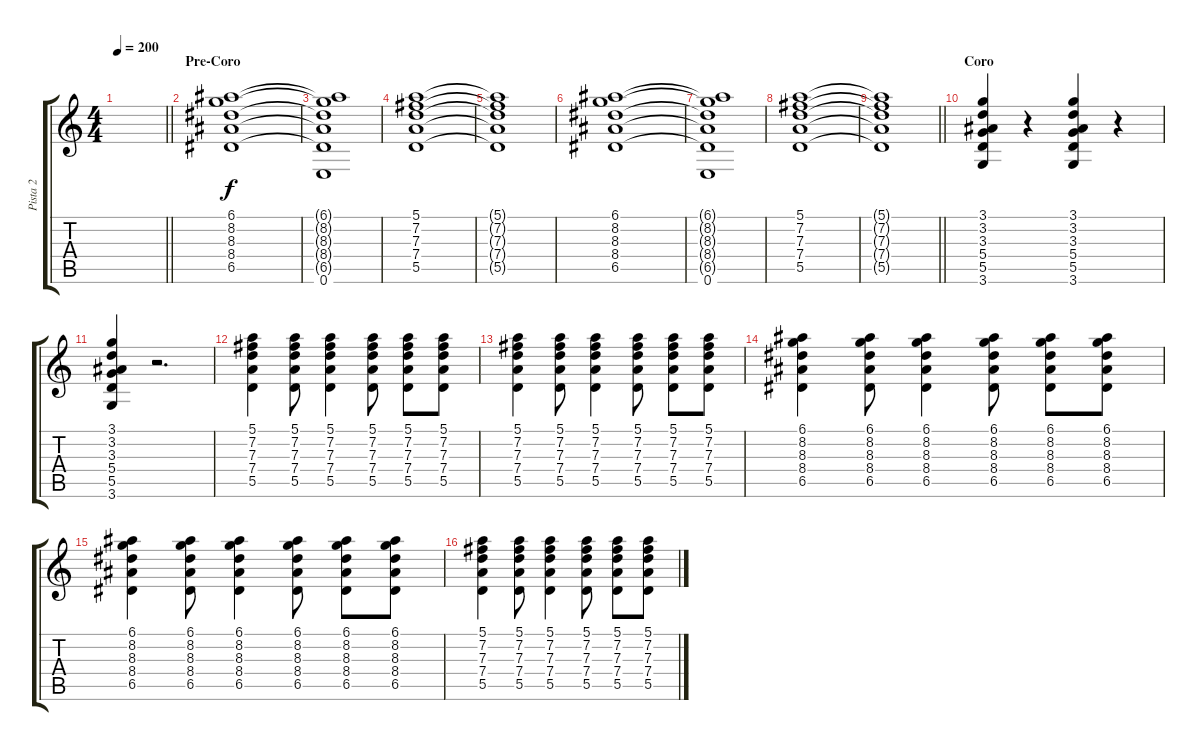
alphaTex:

\track ("Pista 2" "Pista 2") {instrument overdrivenguitar}
\staff {score tabs}
\tuning (E4 B3 G3 D3 A2 E2) {hide}
\ts (4 4)
\tempo 200
\clef g2
\barLineRight lightlight
\ks c
|
\section ("" "Pre-Coro")
(6.1 8.2 8.3 8.4 6.5).1 |
(6.1{t} 8.2{t} 8.3{t} 8.4{t} 6.5{t} 0.6).1 |
(5.1 7.2 7.3 7.4 5.5).1 |
(5.1{t} 7.2{t} 7.3{t} 7.4{t} 5.5{t}).1 |
(6.1 8.2 8.3 8.4 6.5).1 |
(6.1{t} 8.2{t} 8.3{t} 8.4{t} 6.5{t} 0.6).1 |
(5.1 7.2 7.3 7.4 5.5).1 |
\barLineRight lightlight
(5.1{t} 7.2{t} 7.3{t} 7.4{t} 5.5{t}).1 |
\section ("" "Coro")
(3.1 3.2 3.3 5.4 5.5 3.6).4 r.4 (3.1 3.2 3.3 5.4 5.5 3.6).4 r.4 |
(3.1 3.2 3.3 5.4 5.5 3.6).4 r.2{d} |
(5.1 7.2 7.3 7.4 5.5).4 (5.1 7.2 7.3 7.4 5.5).8 (5.1 7.2 7.3 7.4 5.5).4 (5.1 7.2 7.3 7.4 5.5).8 (5.1 7.2 7.3 7.4 5.5).8 (5.1 7.2 7.3 7.4 5.5).8 |
(5.1 7.2 7.3 7.4 5.5).4 (5.1 7.2 7.3 7.4 5.5).8 (5.1 7.2 7.3 7.4 5.5).4 (5.1 7.2 7.3 7.4 5.5).8 (5.1 7.2 7.3 7.4 5.5).8 (5.1 7.2 7.3 7.4 5.5).8 |
(6.1 8.2 8.3 8.4 6.5).4 (6.1 8.2 8.3 8.4 6.5).8 (6.1 8.2 8.3 8.4 6.5).4 (6.1 8.2 8.3 8.4 6.5).8 (6.1 8.2 8.3 8.4 6.5).8 (6.1 8.2 8.3 8.4 6.5).8 |
(6.1 8.2 8.3 8.4 6.5).4 (6.1 8.2 8.3 8.4 6.5).8 (6.1 8.2 8.3 8.4 6.5).4 (6.1 8.2 8.3 8.4 6.5).8 (6.1 8.2 8.3 8.4 6.5).8 (6.1 8.2 8.3 8.4 6.5).8 |
(5.1 7.2 7.3 7.4 5.5).4 (5.1 7.2 7.3 7.4 5.5).8 (5.1 7.2 7.3 7.4 5.5).4 (5.1 7.2 7.3 7.4 5.5).8 (5.1 7.2 7.3 7.4 5.5).8 (5.1 7.2 7.3 7.4 5.5).8
